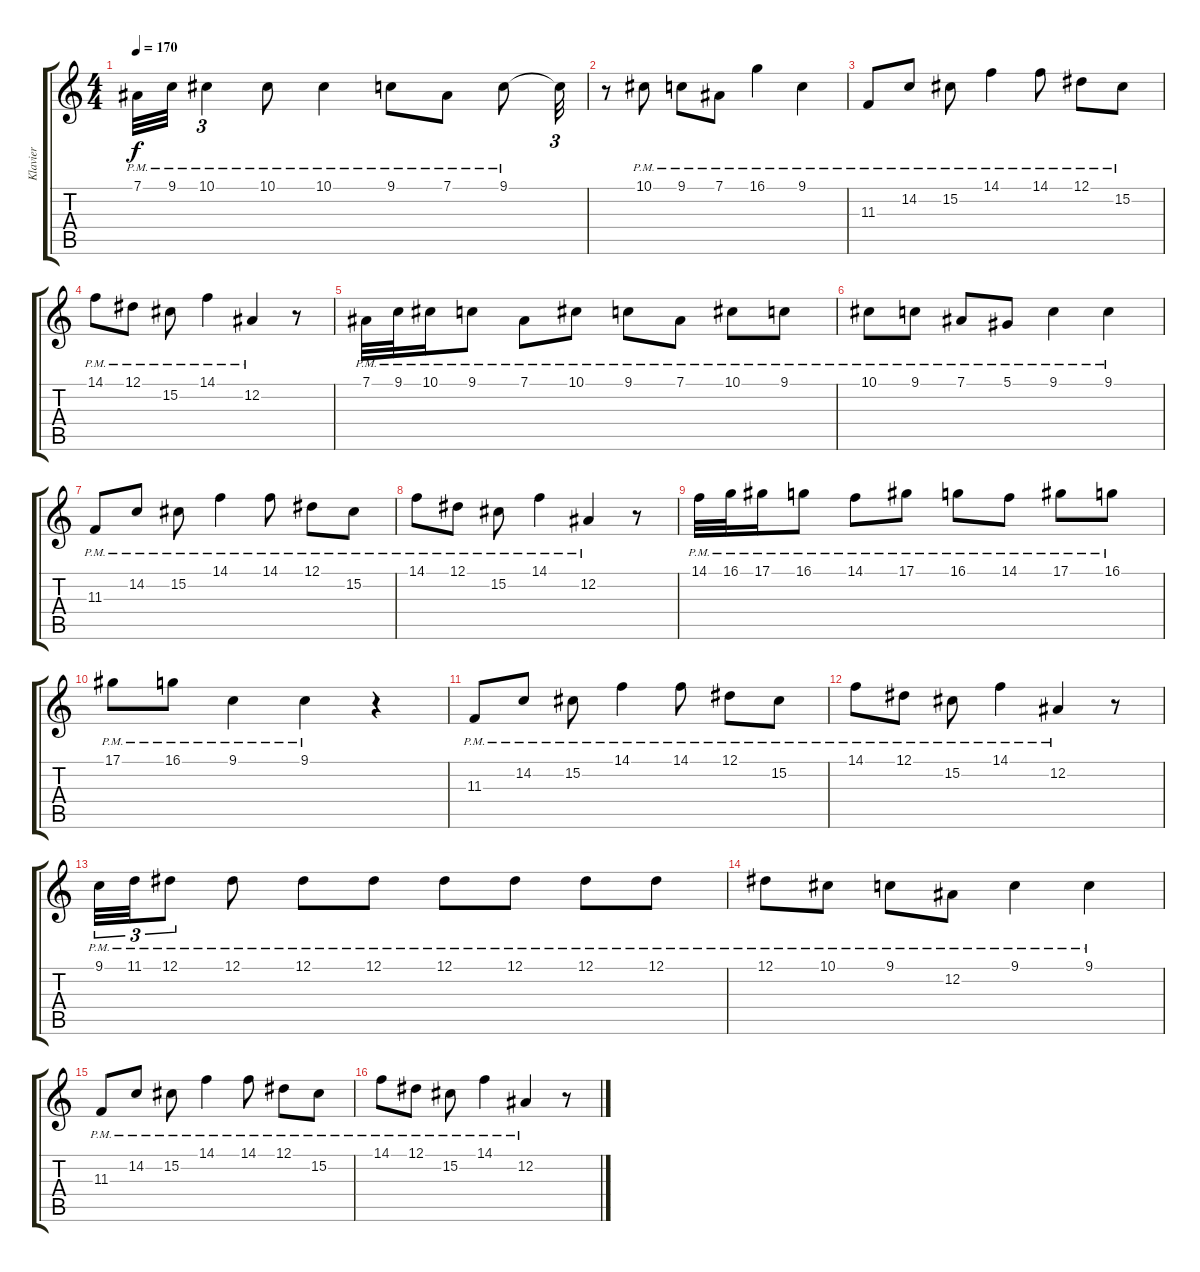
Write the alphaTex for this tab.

\track ("Klavier" "Klavier") {instrument brightacousticpiano}
\staff {score tabs}
\tuning (Eb4 Bb3 Gb3 Db3 Ab2 Eb2) {hide}
\ts (4 4)
\tempo 170
\clef g2
\ks c
7.1{pm}.32{dy f} 9.1{pm}.32 10.1{pm}.4{tu (3 2)} 10.1{pm}.8 10.1{pm}.4 9.1{pm}.8 7.1{pm}.8 9.1{pm}.8 9.1{t}.32{tu (3 2)} |
r.8 10.1{pm}.8 9.1{pm}.8 7.1{pm}.8 16.1{pm}.4 9.1{pm}.4 |
11.3{pm}.8 14.2{pm}.8 15.2{pm}.8 14.1{pm}.4 14.1{pm}.8 12.1{pm}.8 15.2{pm}.8 |
14.1{pm}.8 12.1{pm}.8 15.2{pm}.8 14.1{pm}.4 12.2{pm}.4 r.8 |
7.1{pm}.32 9.1{pm}.32 10.1{pm}.16 9.1{pm}.8 7.1{pm}.8 10.1{pm}.8 9.1{pm}.8 7.1{pm}.8 10.1{pm}.8 9.1{pm}.8 |
10.1{pm}.8 9.1{pm}.8 7.1{pm}.8 5.1{pm}.8 9.1{pm}.4 9.1{pm}.4 |
11.3{pm}.8 14.2{pm}.8 15.2{pm}.8 14.1{pm}.4 14.1{pm}.8 12.1{pm}.8 15.2{pm}.8 |
14.1{pm}.8 12.1{pm}.8 15.2{pm}.8 14.1{pm}.4 12.2{pm}.4 r.8 |
14.1{pm}.32 16.1{pm}.32 17.1{pm}.16 16.1{pm}.8 14.1{pm}.8 17.1{pm}.8 16.1{pm}.8 14.1{pm}.8 17.1{pm}.8 16.1{pm}.8 |
17.1{pm}.8 16.1{pm}.8 9.1{pm}.4 9.1{pm}.4 r.4 |
11.3{pm}.8 14.2{pm}.8 15.2{pm}.8 14.1{pm}.4 14.1{pm}.8 12.1{pm}.8 15.2{pm}.8 |
14.1{pm}.8 12.1{pm}.8 15.2{pm}.8 14.1{pm}.4 12.2{pm}.4 r.8 |
9.1{pm}.32{tu (3 2)} 11.1{pm}.32{tu (3 2)} 12.1{pm}.8{tu (3 2)} 12.1{pm}.8 12.1{pm}.8 12.1{pm}.8 12.1{pm}.8 12.1{pm}.8 12.1{pm}.8 12.1{pm}.8 |
12.1{pm}.8 10.1{pm}.8 9.1{pm}.8 12.2{pm}.8 9.1{pm}.4 9.1{pm}.4 |
11.3{pm}.8 14.2{pm}.8 15.2{pm}.8 14.1{pm}.4 14.1{pm}.8 12.1{pm}.8 15.2{pm}.8 |
14.1{pm}.8 12.1{pm}.8 15.2{pm}.8 14.1{pm}.4 12.2{pm}.4 r.8
